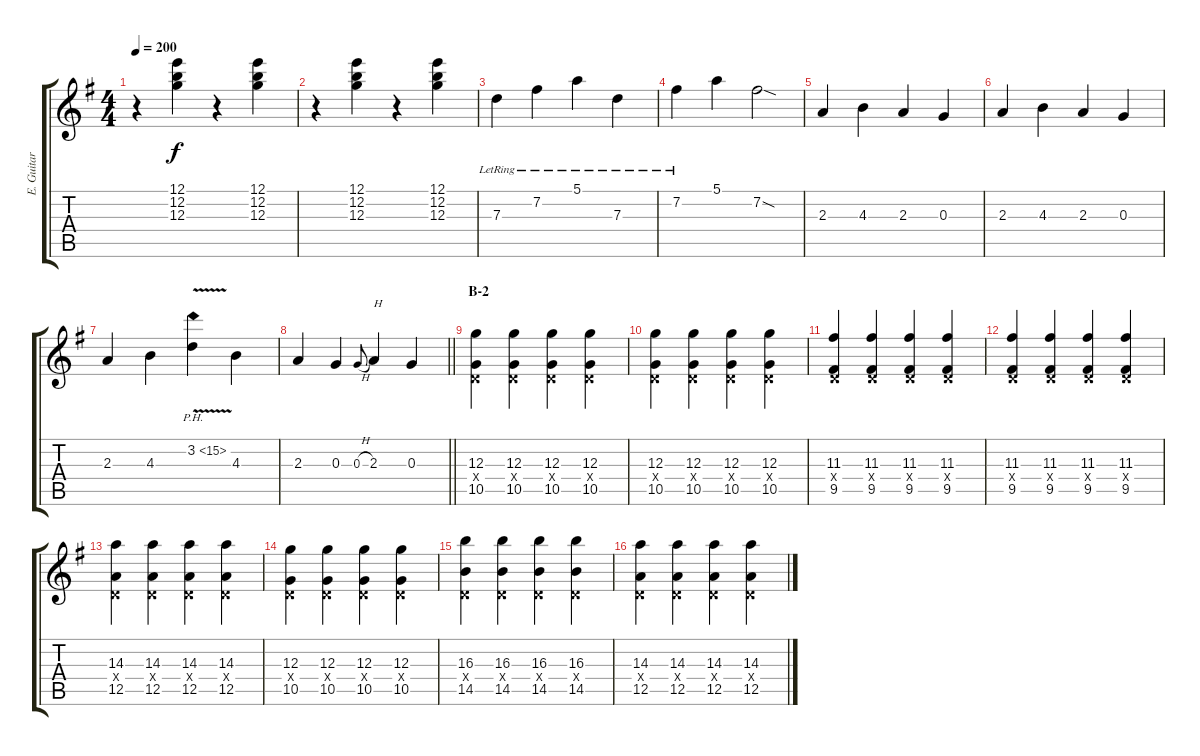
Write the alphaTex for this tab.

\track ("E. Guitar I" "E. Guitar ") {instrument overdrivenguitar}
\staff {score tabs}
\tuning (E4 B3 G3 D3 A2 E2) {hide}
\ts (4 4)
\tempo 200
\clef g2
\ks g
r.4{dy f} (12.1 12.2 12.3).4 r.4 (12.1 12.2 12.3).4 |
r.4 (12.1 12.2 12.3).4 r.4 (12.1 12.2 12.3).4 |
7.3{lr}.4 7.2{lr}.4 5.1{lr}.4 7.3{lr}.4 |
7.2{lr}.4 5.1.4 7.2{sod}.2 |
2.3.4 4.3.4 2.3.4 0.3.4 |
2.3.4 4.3.4 2.3.4 0.3.4 |
2.3.4 4.3.4 3.2{ph 12 v}.4 4.3.4 |
\barLineRight lightlight
2.3.4 0.3.4 0.3{h}.8{gr onbeat} 2.3.4{txt "H"} 0.3.4 |
\section ("" "B-2")
(12.3 0.4{x} 10.5).4 (12.3 0.4{x} 10.5).4 (12.3 0.4{x} 10.5).4 (12.3 0.4{x} 10.5).4 |
(12.3 0.4{x} 10.5).4 (12.3 0.4{x} 10.5).4 (12.3 0.4{x} 10.5).4 (12.3 0.4{x} 10.5).4 |
(11.3 0.4{x} 9.5).4 (11.3 0.4{x} 9.5).4 (11.3 0.4{x} 9.5).4 (11.3 0.4{x} 9.5).4 |
(11.3 0.4{x} 9.5).4 (11.3 0.4{x} 9.5).4 (11.3 0.4{x} 9.5).4 (11.3 0.4{x} 9.5).4 |
(14.3 0.4{x} 12.5).4 (14.3 0.4{x} 12.5).4 (14.3 0.4{x} 12.5).4 (14.3 0.4{x} 12.5).4 |
(12.3 0.4{x} 10.5).4 (12.3 0.4{x} 10.5).4 (12.3 0.4{x} 10.5).4 (12.3 0.4{x} 10.5).4 |
(16.3 0.4{x} 14.5).4 (16.3 0.4{x} 14.5).4 (16.3 0.4{x} 14.5).4 (16.3 0.4{x} 14.5).4 |
(14.3 0.4{x} 12.5).4 (14.3 0.4{x} 12.5).4 (14.3 0.4{x} 12.5).4 (14.3 0.4{x} 12.5).4
